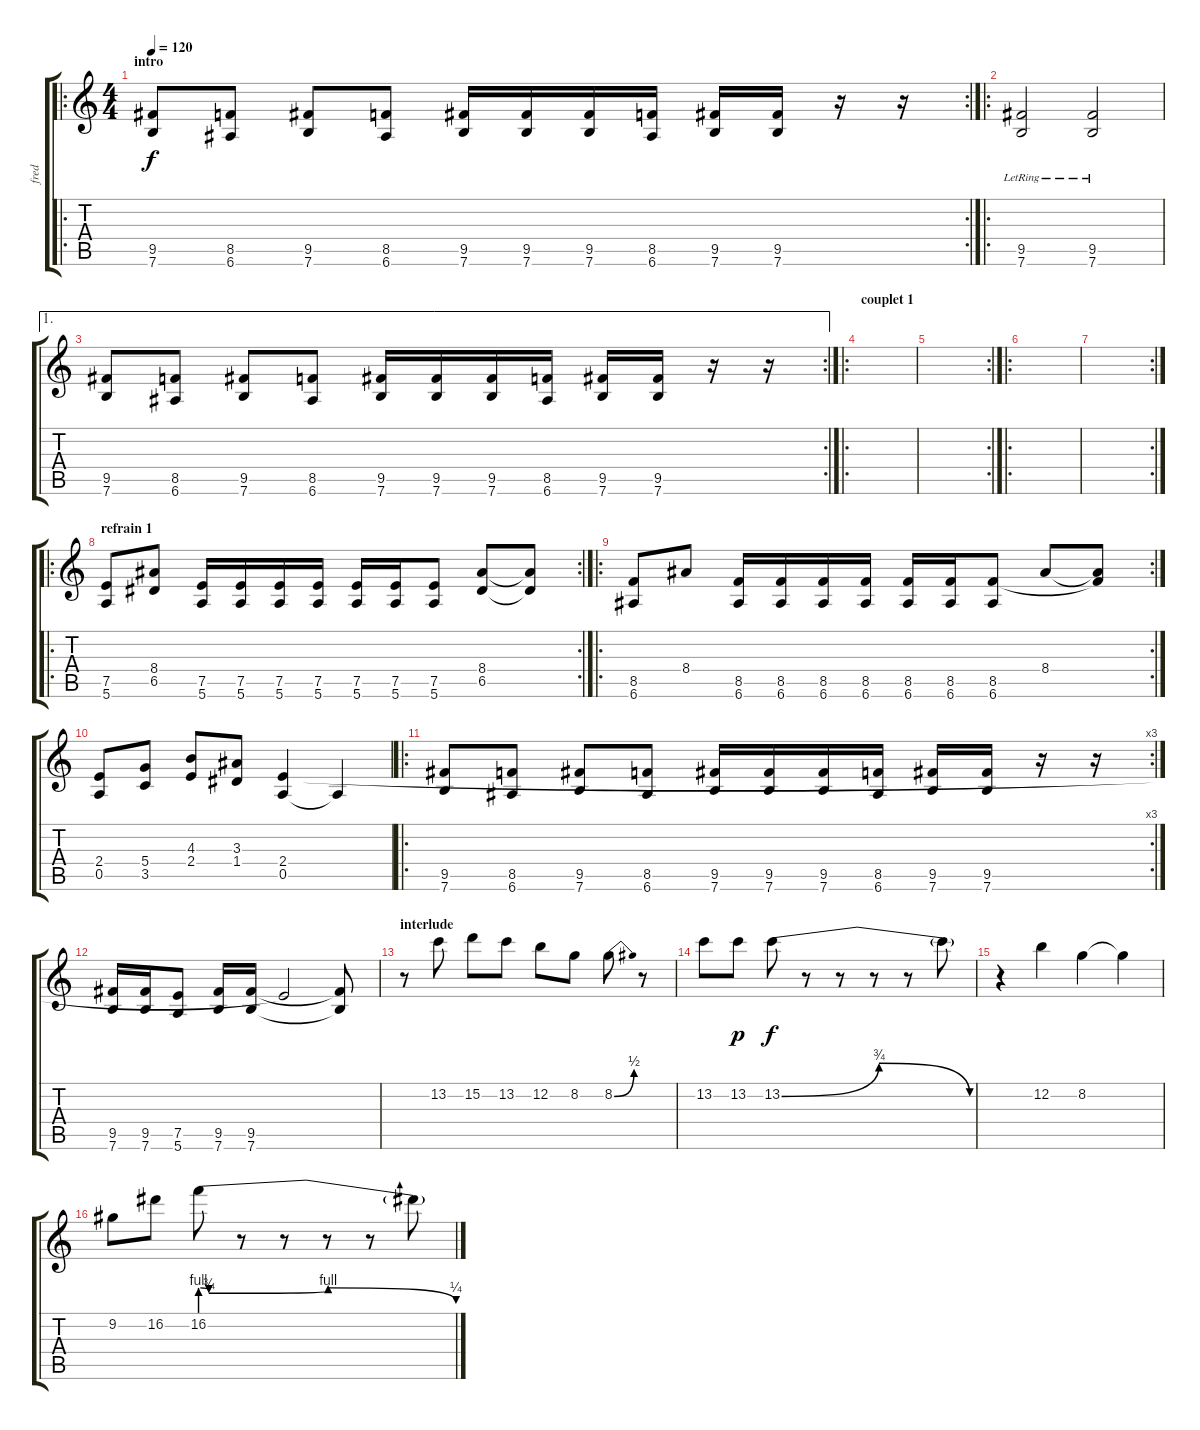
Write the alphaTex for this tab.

\track ("fred" "fred") {instrument distortionguitar}
\staff {score tabs}
\tuning (E4 B3 G3 D3 A2 E2) {hide}
\ro
\rc 2
\ts (4 4)
\section ("" "intro")
\tempo 120
\clef g2
\ks c
(9.5 7.6).8{dy f instrument distortionguitar} (8.5 6.6).8 (9.5 7.6).8 (8.5 6.6).8 (9.5 7.6).16 (9.5 7.6).16 (9.5 7.6).16 (8.5 6.6).16 (9.5 7.6).16 (9.5 7.6).16 r.16 r.16 |
\ro
(9.5{lr} 7.6{lr}).2 (9.5{lr} 7.6{lr}).2 |
\ae 1
\rc 2
(9.5 7.6).8 (8.5 6.6).8 (9.5 7.6).8 (8.5 6.6).8 (9.5 7.6).16 (9.5 7.6).16 (9.5 7.6).16 (8.5 6.6).16 (9.5 7.6).16 (9.5 7.6).16 r.16 r.16 |
\ro
\section ("" "couplet 1")
|
\rc 2
|
\ro
|
\rc 2
|
\ro
\rc 2
\section ("" "refrain 1")
(7.5 5.6).8 (8.4 6.5).8 (7.5 5.6).16 (7.5 5.6).16 (7.5 5.6).16 (7.5 5.6).16 (7.5 5.6).16 (7.5 5.6).16 (7.5 5.6).8 (8.4 6.5).8 (8.4{t} 6.5{t}).8 |
\ro
\rc 2
(8.5 6.6).8 8.4.8 (8.5 6.6).16 (8.5 6.6).16 (8.5 6.6).16 (8.5 6.6).16 (8.5 6.6).16 (8.5 6.6).16 (8.5 6.6).8 8.4.8 (8.4{t} 8.5{t}).8 |
(2.4 0.5).8 (5.4 3.5).8 (4.3 2.4).8 (3.3 1.4).8 (2.4 0.5).4 0.5{t}.4 |
\ro
\rc 3
(9.5 7.6).8 (8.5 6.6).8 (9.5 7.6).8 (8.5 6.6).8 (9.5 7.6).16 (9.5 7.6).16 (9.5 7.6).16 (8.5 6.6).16 (9.5 7.6).16 (9.5 7.6).16 r.16 r.16 |
(9.5 7.6).16 (9.5 7.6).16 (7.5 5.6).8 (9.5 7.6).16 (9.5 7.6).16 2.4{t}.2 (9.5{t} 7.6{t}).8 |
\section ("" "interlude")
r.8 13.2.8 15.2.8 13.2.8 12.2.8 8.2.8 8.2{be (bend 0 0 60 2)}.8 r.8 |
13.2.8 13.2.8{dy p} 13.2{be (custom 0 0 30 3 58 0 60 0)}.8{dy f} r.8 r.8 r.8 r.8 13.2{t}.8 |
r.4 12.2.4 8.2.4 8.2{t}.4 |
9.2.8 16.2.8 16.2{be (custom 0 4 2 3 30 4 60 1)}.8 r.8 r.8 r.8 r.8 16.2{t}.8
